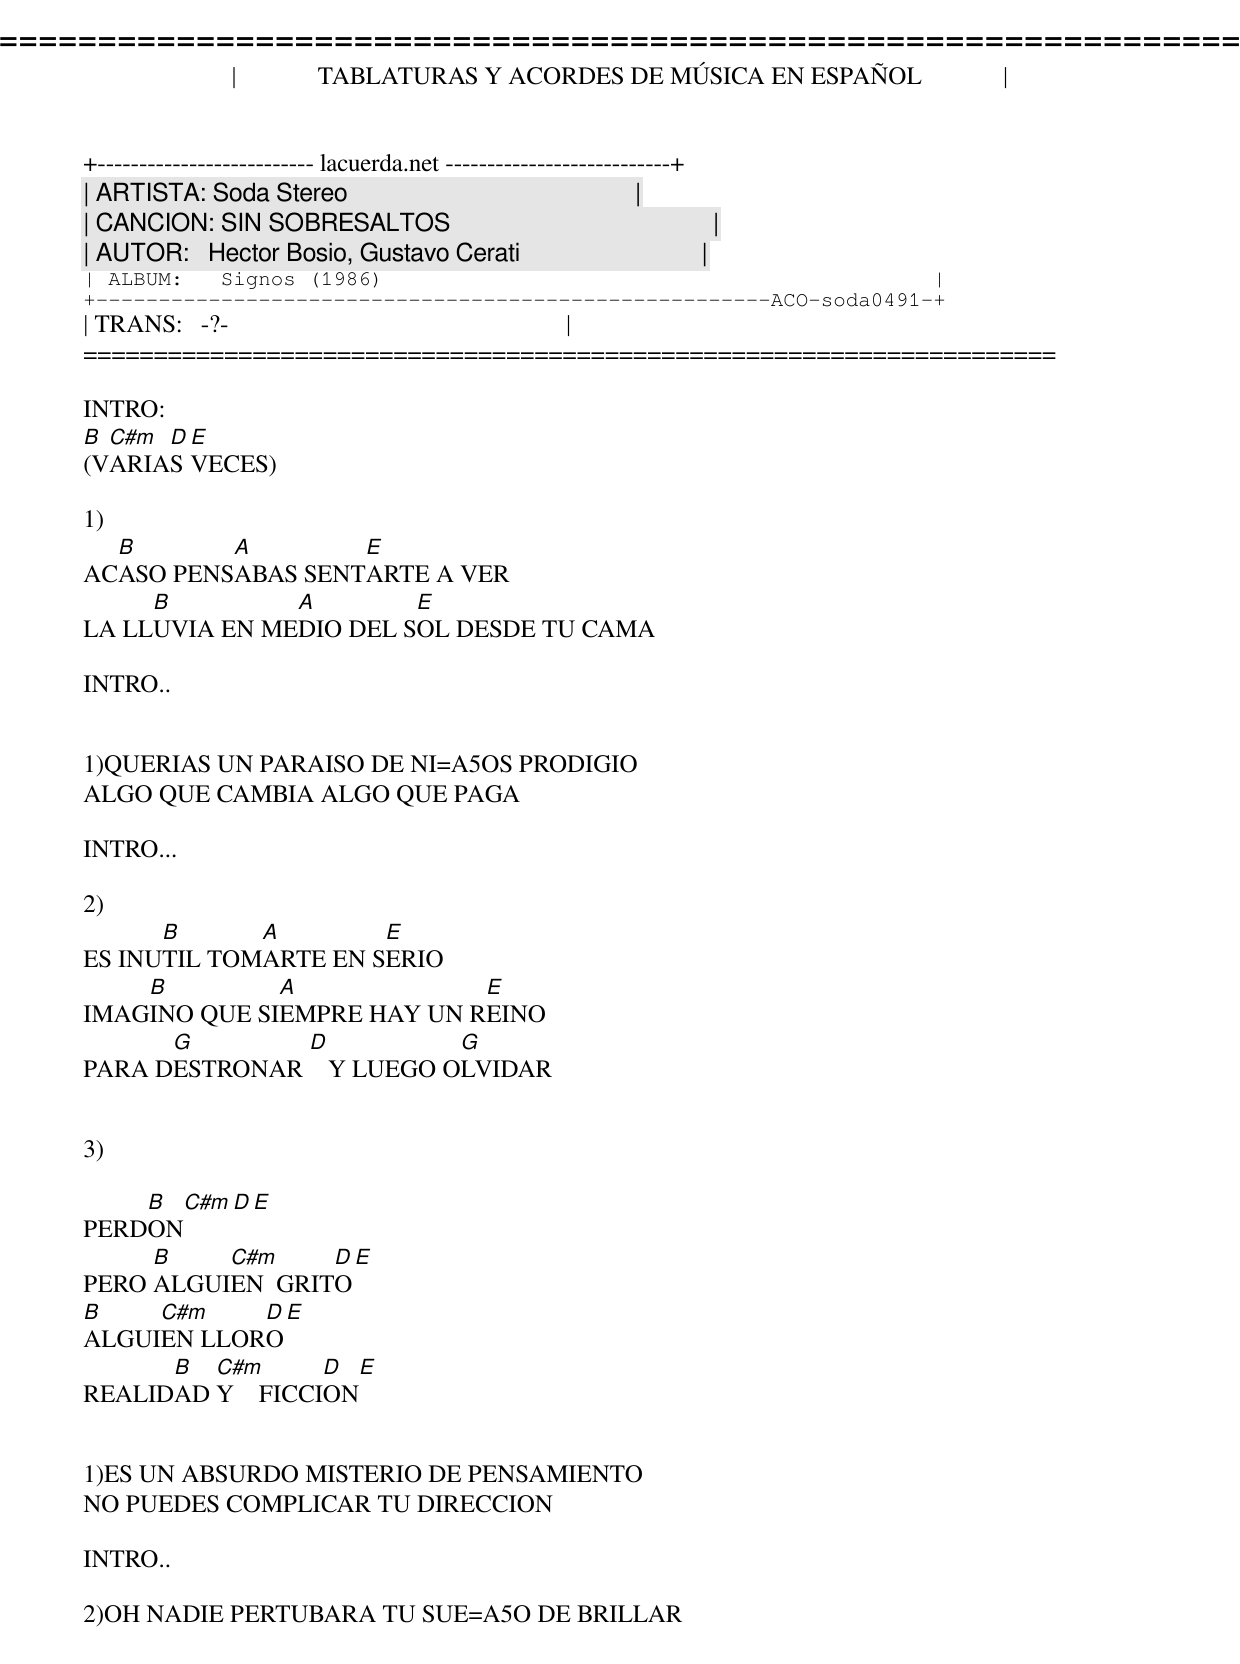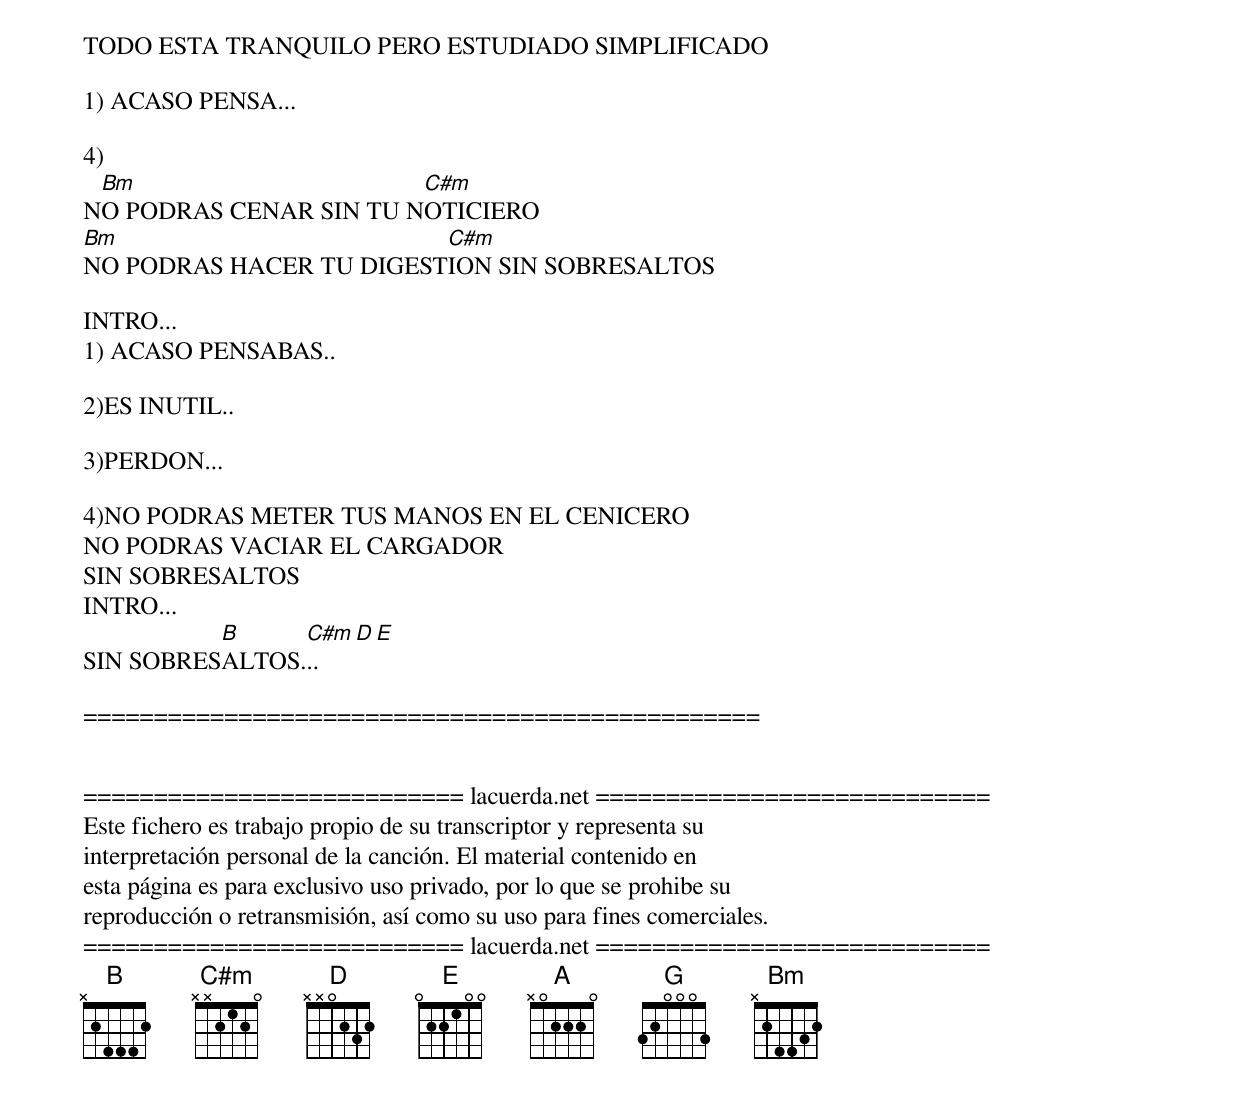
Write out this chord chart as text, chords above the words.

=====================================================================
|             TABLATURAS Y ACORDES DE MÚSICA EN ESPAÑOL             |
+-------------------------- lacuerda.net ---------------------------+
| ARTISTA: Soda Stereo                                              |
| CANCION: SIN SOBRESALTOS                                          |
| AUTOR:   Hector Bosio, Gustavo Cerati                             |
| ALBUM:   Signos (1986)                                            |
+------------------------------------------------------ACO-soda0491-+
| TRANS:   -?-                                                      |
=====================================================================

INTRO:
B C#m D E
(VARIAS VECES)

1)
  B       A        E
ACASO PENSABAS SENTARTE A VER
     B         A        E
LA LLUVIA EN MEDIO DEL SOL DESDE TU CAMA

INTRO..


1)QUERIAS UN PARAISO DE NI=A5OS PRODIGIO
ALGO QUE CAMBIA ALGO QUE PAGA

INTRO...

2)
      B      A        E
ES INUTIL TOMARTE EN SERIO
    B         A             E
IMAGINO QUE SIEMPRE HAY UN REINO
      G        D           G
PARA DESTRONAR    Y LUEGO OLVIDAR


3)

    B C#m D E
PERDON
     B    C#m     D E
PERO ALGUIEN  GRITO
B    C#m    D E
ALGUIEN LLORO
      B  C#m       D  E
REALIDAD Y    FICCION


1)ES UN ABSURDO MISTERIO DE PENSAMIENTO
NO PUEDES COMPLICAR TU DIRECCION

INTRO..

2)OH NADIE PERTUBARA TU SUE=A5O DE BRILLAR
TODO ESTA TRANQUILO PERO ESTUDIADO SIMPLIFICADO

1) ACASO PENSA...

4)
 Bm                     C#m
NO PODRAS CENAR SIN TU NOTICIERO
Bm                       C#m
NO PODRAS HACER TU DIGESTION SIN SOBRESALTOS

INTRO...
1) ACASO PENSABAS..

2)ES INUTIL..

3)PERDON...

4)NO PODRAS METER TUS MANOS EN EL CENICERO
NO PODRAS VACIAR EL CARGADOR
SIN SOBRESALTOS
INTRO...
          B     C#m D E
SIN SOBRESALTOS...

================================================


=========================== lacuerda.net ============================
Este fichero es trabajo propio de su transcriptor y representa su
interpretación personal de la canción. El material contenido en
esta página es para exclusivo uso privado, por lo que se prohibe su
reproducción o retransmisión, así como su uso para fines comerciales.
=========================== lacuerda.net ============================
